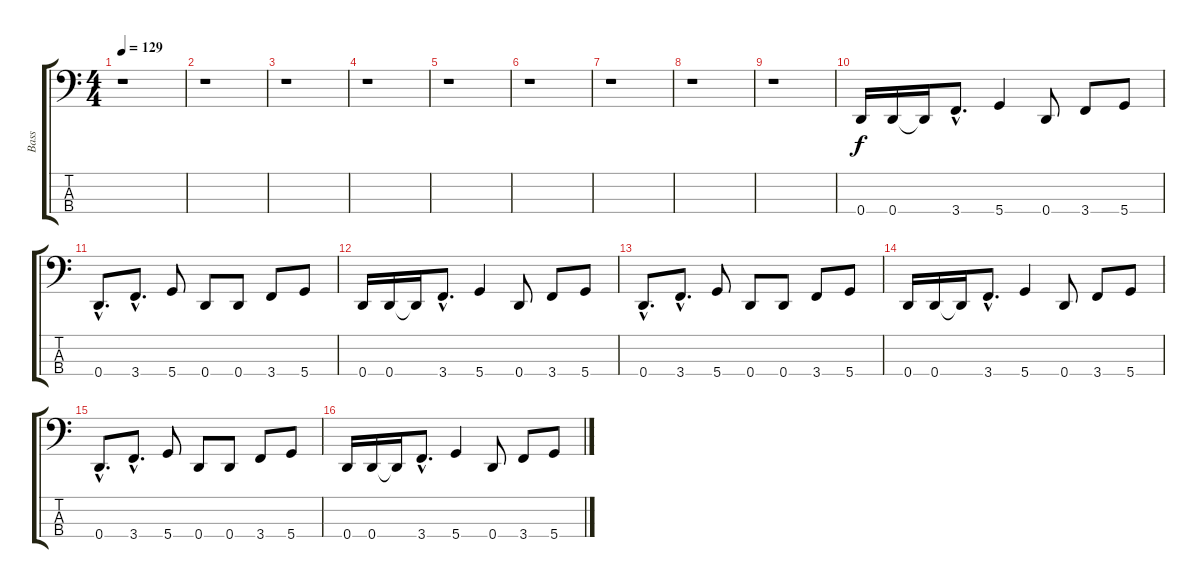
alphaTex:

\track ("Bass" "Bass") {instrument electricbassfinger}
\staff {score tabs}
\tuning (F2 C2 G1 D1) {hide}
\ts (4 4)
\tempo 129
\clef f4
\ks c
r.1{dy f instrument electricbassfinger} |
r.1 |
r.1 |
r.1 |
r.1 |
r.1 |
r.1 |
r.1 |
r.1 |
0.4.16 0.4.16 0.4{t}.16 3.4{hac}.8{d} 5.4.4 0.4.8 3.4.8 5.4.8 |
0.4{hac}.8{d} 3.4{hac}.8{d} 5.4.8 0.4.8 0.4.8 3.4.8 5.4.8 |
0.4.16 0.4.16 0.4{t}.16 3.4{hac}.8{d} 5.4.4 0.4.8 3.4.8 5.4.8 |
0.4{hac}.8{d} 3.4{hac}.8{d} 5.4.8 0.4.8 0.4.8 3.4.8 5.4.8 |
0.4.16 0.4.16 0.4{t}.16 3.4{hac}.8{d} 5.4.4 0.4.8 3.4.8 5.4.8 |
0.4{hac}.8{d} 3.4{hac}.8{d} 5.4.8 0.4.8 0.4.8 3.4.8 5.4.8 |
0.4.16 0.4.16 0.4{t}.16 3.4{hac}.8{d} 5.4.4 0.4.8 3.4.8 5.4.8
